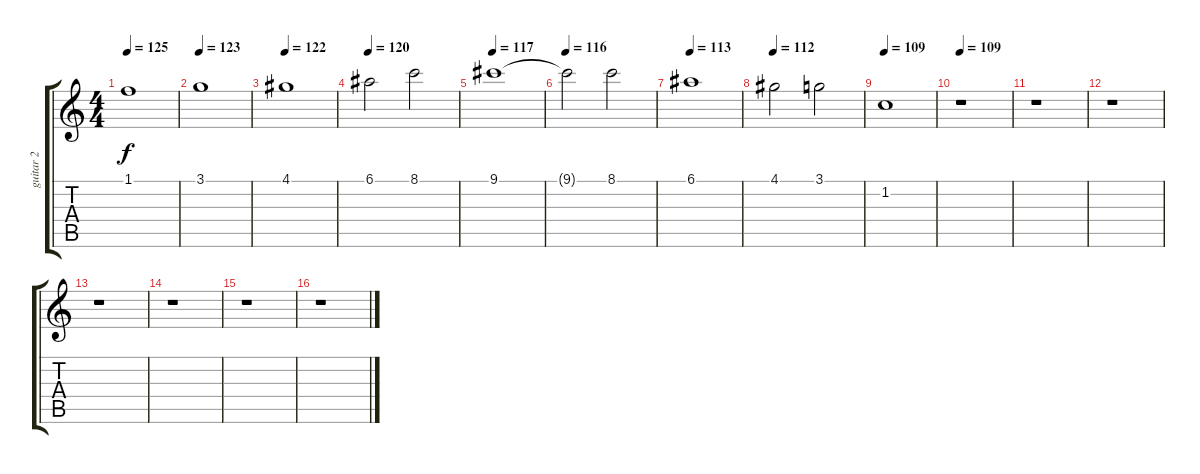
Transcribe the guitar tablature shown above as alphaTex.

\track ("guitar 2" "guitar 2") {instrument overdrivenguitar}
\staff {score tabs}
\tuning (E4 B3 G3 D3 A2 E2) {hide}
\ts (4 4)
\tempo 125
\clef g2
\ks c
1.1.1{dy f} |
\tempo 123
3.1.1 |
\tempo 122
4.1.1 |
\tempo 120
6.1.2 8.1.2 |
\tempo 117
9.1.1 |
\tempo 116
9.1{t}.2 8.1.2 |
\tempo 113
6.1.1 |
\tempo 112
4.1.2 3.1.2 |
\tempo 109
1.2.1 |
\tempo 109
r.1 |
r.1 |
r.1 |
r.1 |
r.1 |
r.1 |
r.1
